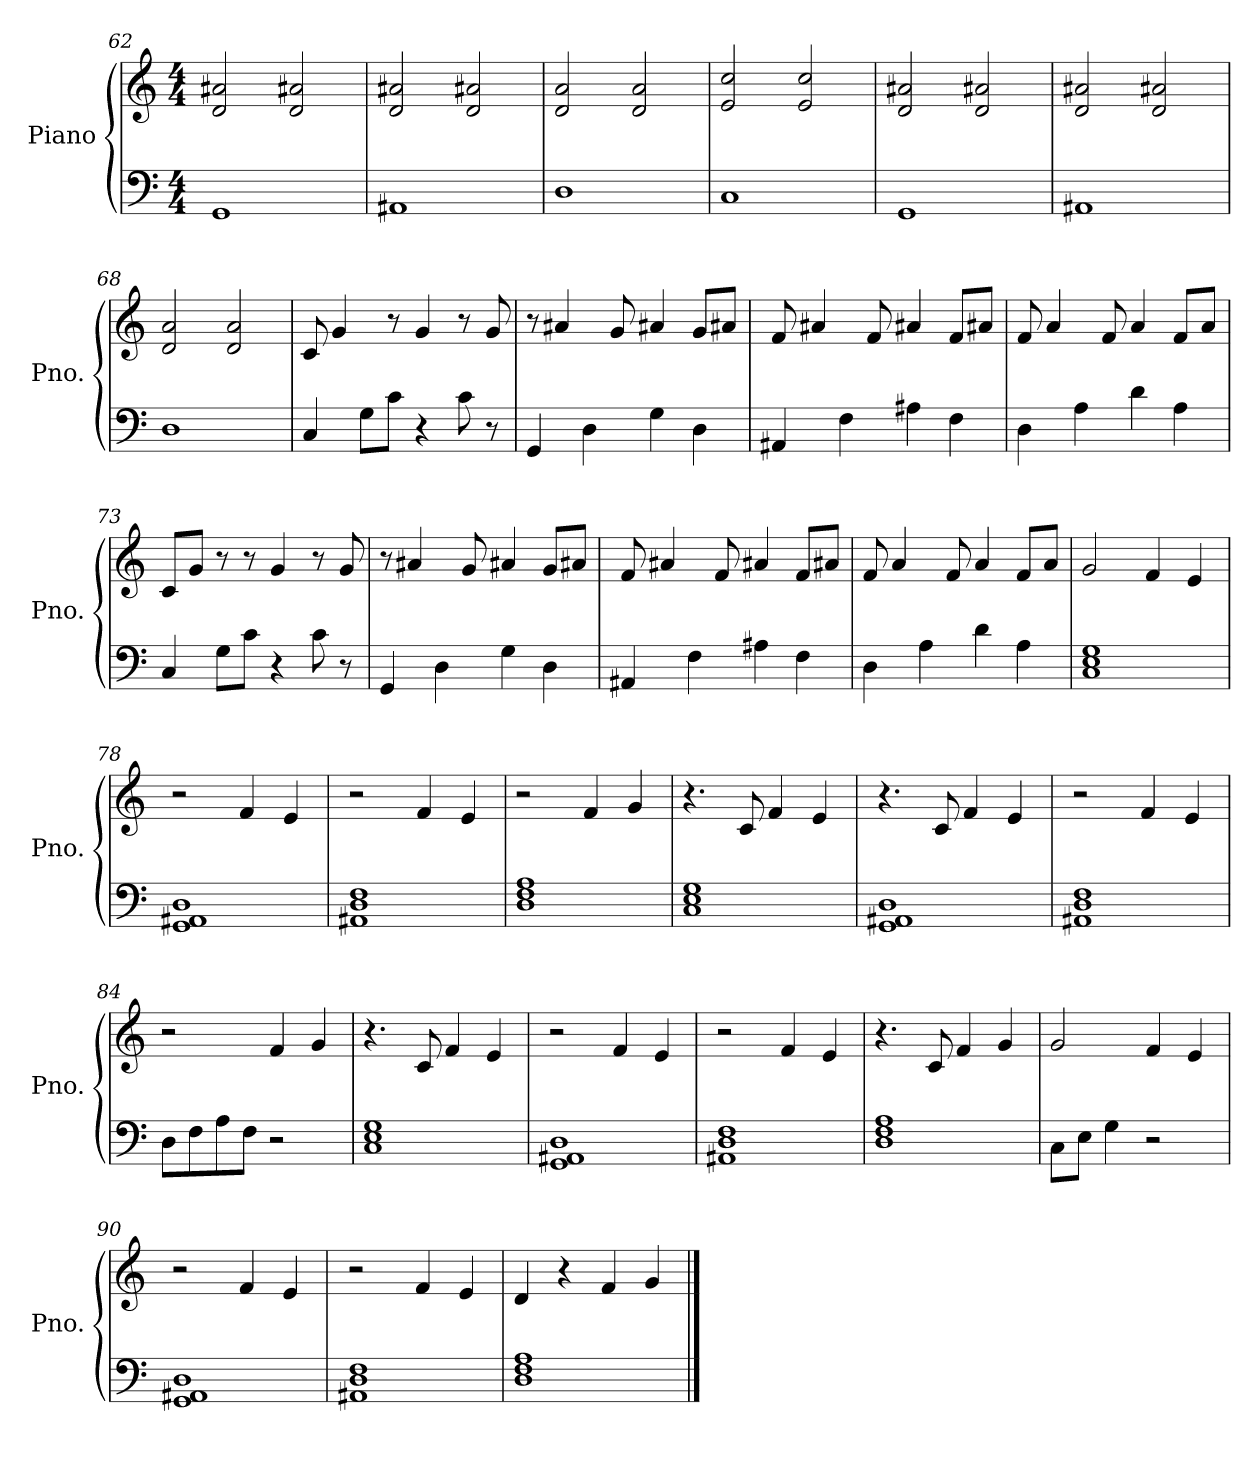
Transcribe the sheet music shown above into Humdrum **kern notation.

**kern	**kern
*part1	*part1
*staff2	*staff1
*I"Piano	*
*I'Pno.	*
*clefF4	*clefG2
*k[]	*k[]
*M4/4	*M4/4
=62	=62
1GG	2d/ 2a#X/
.	2d/ 2a#X/
!!LO:LB:g=z
=63	=63
1AA#X	2d/ 2a#X/
.	2d/ 2a#X/
=64	=64
1D	2d/ 2a/
.	2d/ 2a/
=65	=65
1C	2e/ 2cc/
.	2e/ 2cc/
=66	=66
1GG	2d/ 2a#X/
.	2d/ 2a#X/
=67	=67
1AA#X	2d/ 2a#X/
.	2d/ 2a#X/
=68	=68
1D	2d/ 2a/
.	2d/ 2a/
=69	=69
4C/	8c/
.	4g/
8G\L	.
8c\J	8r
4r	4g/
8c\	8r
8r	8g/
=70	=70
4GG/	8r
.	4a#X/
4D\	.
.	8g/
4G\	4a#X/
4D\	8g/L
.	8a#X/J
!!LO:LB:g=z
=71	=71
4AA#X/	8f/
.	4a#X/
4F\	.
.	8f/
4A#X\	4a#X/
4F\	8f/L
.	8a#X/J
=72	=72
4D\	8f/
.	4a/
4A\	.
.	8f/
4d\	4a/
4A\	8f/L
.	8a/J
=73	=73
4C/	8c/L
.	8g/J
8G\L	8r
8c\J	8r
4r	4g/
8c\	8r
8r	8g/
=74	=74
4GG/	8r
.	4a#X/
4D\	.
.	8g/
4G\	4a#X/
4D\	8g/L
.	8a#X/J
!!LO:LB:g=z
=75	=75
4AA#X/	8f/
.	4a#X/
4F\	.
.	8f/
4A#X\	4a#X/
4F\	8f/L
.	8a#X/J
=76	=76
4D\	8f/
.	4a/
4A\	.
.	8f/
4d\	4a/
4A\	8f/L
.	8a/J
=77	=77
1C 1E 1G	2g/
.	4f/
.	4e/
=78	=78
1GG 1AA#X 1D	2r
.	4f/
.	4e/
=79	=79
1AA#X 1D 1F	2r
.	4f/
.	4e/
=80	=80
1D 1F 1A	2r
.	4f/
.	4g/
=81	=81
1C 1E 1G	4.r
.	8c/
.	4f/
.	4e/
!!LO:LB:g=z
=82	=82
1GG 1AA#X 1D	4.r
.	8c/
.	4f/
.	4e/
=83	=83
1AA#X 1D 1F	2r
.	4f/
.	4e/
=84	=84
8D\L	2r
8F\	.
8A\	.
8F\J	.
2r	4f/
.	4g/
=85	=85
1C 1E 1G	4.r
.	8c/
.	4f/
.	4e/
=86	=86
1GG 1AA#X 1D	2r
.	4f/
.	4e/
=87	=87
1AA#X 1D 1F	2r
.	4f/
.	4e/
=88	=88
1D 1F 1A	4.r
.	8c/
.	4f/
.	4g/
=89	=89
8C\L	2g/
8E\J	.
4G\	.
2r	4f/
.	4e/
!!LO:PB:g=z
=90	=90
1GG 1AA#X 1D	2r
.	4f/
.	4e/
=91	=91
1AA#X 1D 1F	2r
.	4f/
.	4e/
=92	=92
1D 1F 1A	4d/
.	4r
.	4f/
.	4g/
==	==
*-	*-
